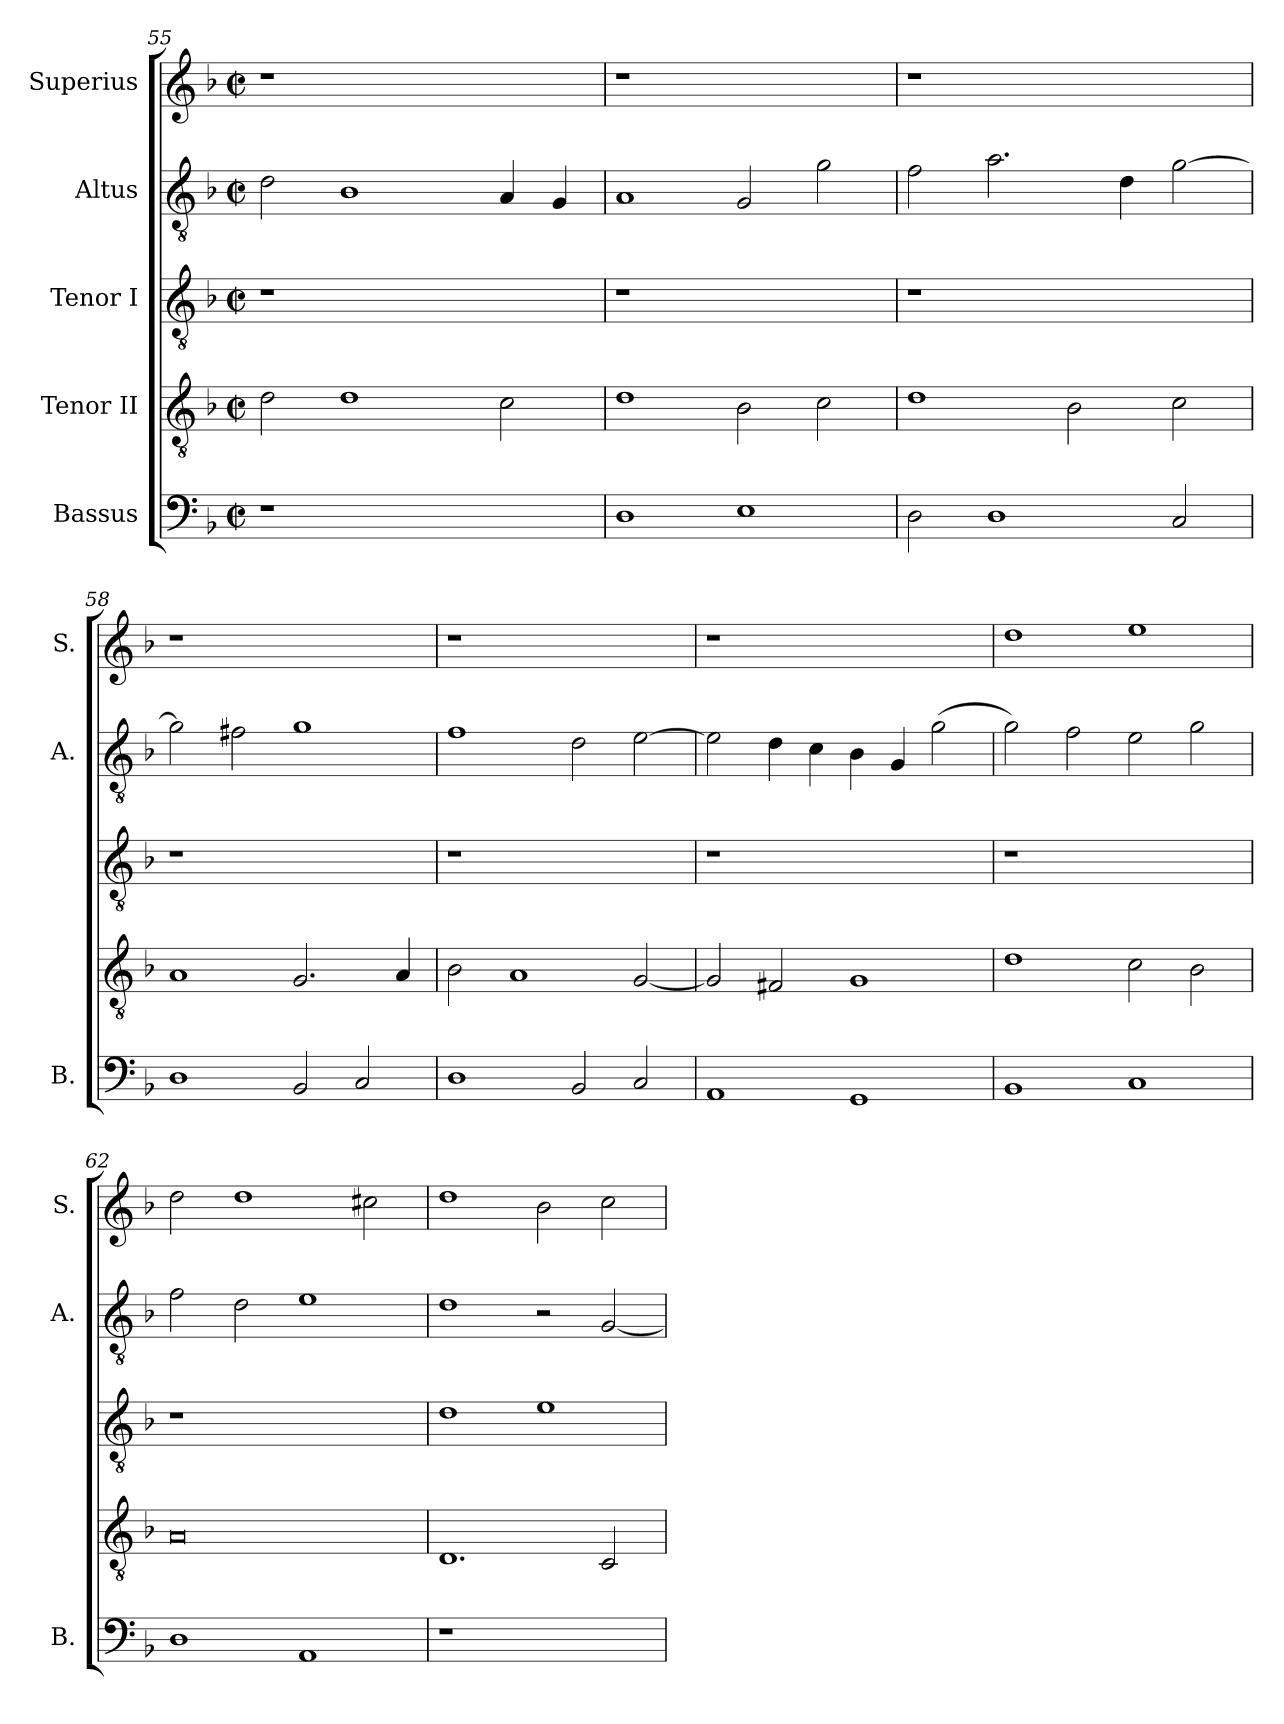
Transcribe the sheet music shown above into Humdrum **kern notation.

**kern	**kern	**kern	**kern	**kern
*part5	*part4	*part3	*part2	*part1
*staff5	*staff4	*staff3	*staff2	*staff1
*I"Bassus	*I"Tenor II	*I"Tenor I	*I"Altus	*I"Superius
*I'B.	*	*	*I'A.	*I'S.
*clefF4	*clefGv2	*clefGv2	*clefGv2	*clefG2
*	*ITrd7c12	*ITrd7c12	*ITrd7c12	*
*k[b-]	*k[b-]	*k[b-]	*k[b-]	*k[b-]
*F:	*F:	*F:	*F:	*F:
*M2/2	*M2/2	*M2/2	*M2/2	*M2/2
*met(c|)	*met(c|)	*met(c|)	*met(c|)	*met(c|)
=55	=55	=55	=55	=55
!LO:N:vis=1	!	!LO:N:vis=1	!	!LO:N:vis=1
1r	2Di\	1r	2Di\	1r
.	1Di	.	1BB-i	.
1ryy	.	1ryy	.	1ryy
.	2Ci\	.	4AAi/	.
.	.	.	4GGi/	.
=56	=56	=56	=56	=56
!	!	!LO:N:vis=1	!	!LO:N:vis=1
1Di	1Di	1r	1AAi	1r
1Ei	2BB-i\	1ryy	2GGi/	1ryy
.	2Ci\	.	2Gi\	.
=57	=57	=57	=57	=57
!	!	!LO:N:vis=1	!	!LO:N:vis=1
2Di\	1Di	1r	2Fi\	1r
1Di	.	.	2.Ai\	.
.	2BB-i\	1ryy	.	1ryy
.	.	.	4Di\	.
2Ci/	2Ci\	.	[>2Gi\	.
!!LO:PB:g=z
=58	=58	=58	=58	=58
!	!	!LO:N:vis=1	!	!LO:N:vis=1
1Di	1AAi	1r	2Gi\]	1r
.	.	.	2F#Xi\	.
2BB-i/	2.GGi/	1ryy	1Gi	1ryy
2Ci/	.	.	.	.
.	4AAi/	.	.	.
=59	=59	=59	=59	=59
!	!	!LO:N:vis=1	!	!LO:N:vis=1
1Di	2BB-i\	1r	1Fi	1r
.	1AAi	.	.	.
2BB-i/	.	1ryy	2Di\	1ryy
2Ci/	[<2GGi/	.	[>2Ei\	.
=60	=60	=60	=60	=60
!	!	!LO:N:vis=1	!	!LO:N:vis=1
1AAi	2GGi/]	1r	2Ei\]	1r
.	2FF#Xi/	.	4Di\	.
.	.	.	4Ci\	.
1GGi	1GGi	1ryy	4BB-i\	1ryy
.	.	.	4GGi/	.
.	.	.	(2Gi\	.
=61	=61	=61	=61	=61
!	!	!LO:N:vis=1	!	!
1BB-i	1Di	1r	2Gi\)	1ddi
.	.	.	2Fi\	.
1Ci	2Ci\	1ryy	2Ei\	1eei
.	2BB-i\	.	2Gi\	.
=62	=62	=62	=62	=62
!	!	!LO:N:vis=1	!	!
1Di	0AAi	1r	2Fi\	2ddi\
.	.	.	2Di\	1ddi
1AAi	.	1ryy	1Ei	.
.	.	.	.	2cc#Xi\
!!LO:LB:g=z
=63	=63	=63	=63	=63
!LO:N:vis=1	!	!	!	!
1r	1.DDi	1Di	1Di	1ddi
1ryy	.	1Ei	2r	2b-i\
.	2CCi/	.	[<2GGi/	2cci\
=	=	=	=	=
*-	*-	*-	*-	*-
